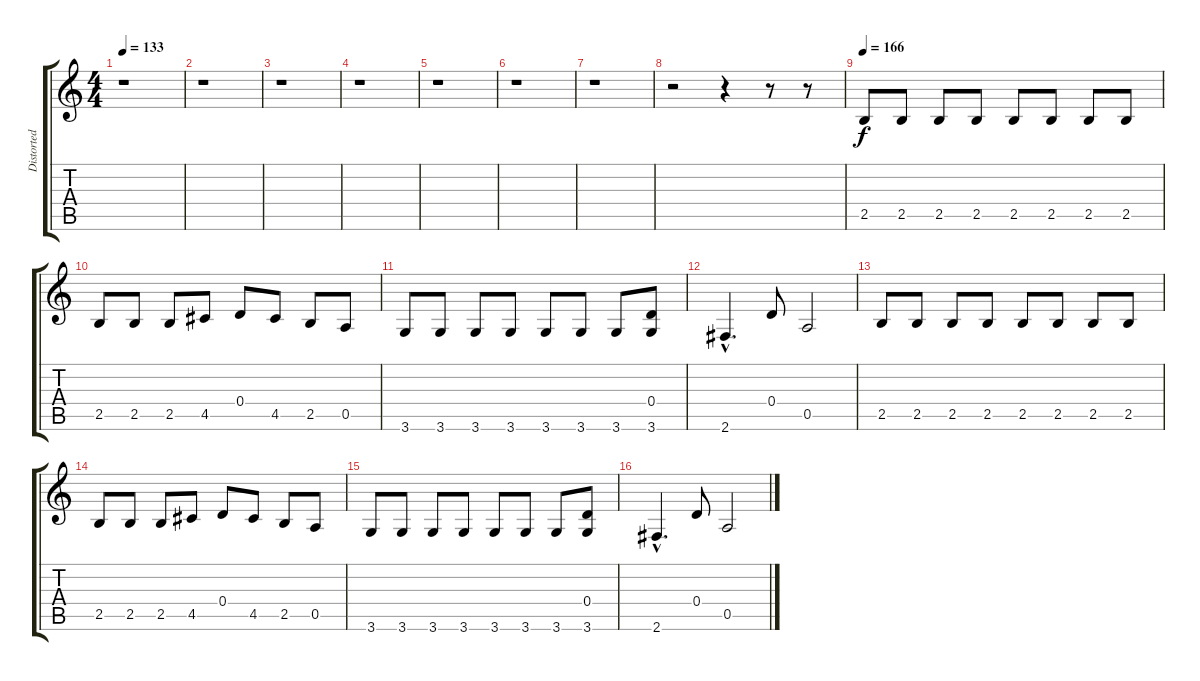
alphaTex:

\track ("Distorted guitar" "Distorted ") {instrument distortionguitar}
\staff {score tabs}
\tuning (E4 B3 G3 D3 A2 E2) {hide}
\ts (4 4)
\tempo 133
\clef g2
\ks c
r.1{dy f} |
r.1 |
r.1 |
r.1 |
r.1 |
r.1 |
r.1 |
r.2 r.4 r.8 r.8 |
\tempo 166
2.5.8 2.5.8 2.5.8 2.5.8 2.5.8 2.5.8 2.5.8 2.5.8 |
2.5.8 2.5.8 2.5.8 4.5.8 0.4.8 4.5.8 2.5.8 0.5.8 |
3.6.8 3.6.8 3.6.8 3.6.8 3.6.8 3.6.8 3.6.8 (0.4 3.6).8 |
2.6{hac}.4{d} 0.4.8 0.5.2 |
2.5.8 2.5.8 2.5.8 2.5.8 2.5.8 2.5.8 2.5.8 2.5.8 |
2.5.8 2.5.8 2.5.8 4.5.8 0.4.8 4.5.8 2.5.8 0.5.8 |
3.6.8 3.6.8 3.6.8 3.6.8 3.6.8 3.6.8 3.6.8 (0.4 3.6).8 |
2.6{hac}.4{d} 0.4.8 0.5.2
